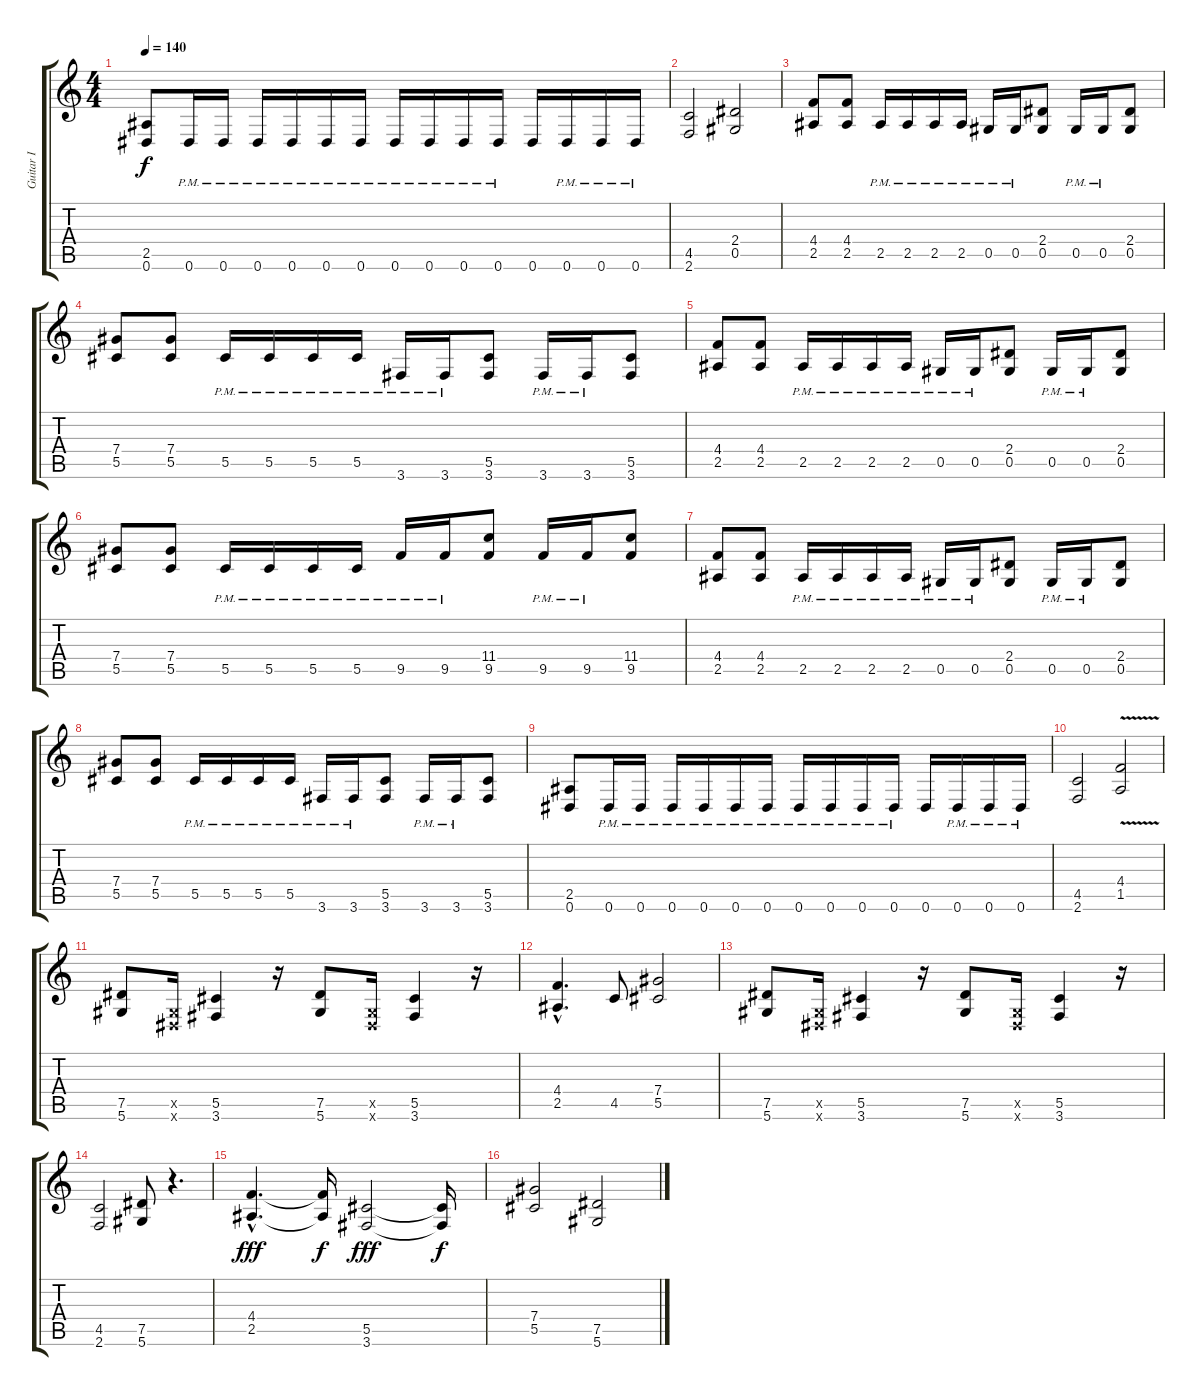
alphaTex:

\track ("Guitar I" "Guitar I") {instrument distortionguitar}
\staff {score tabs}
\tuning (Eb4 Bb3 Gb3 Db3 Ab2 Eb2) {hide}
\ts (4 4)
\tempo 140
\clef g2
\ks c
(2.5 0.6).8{dy f} 0.6{pm}.16 0.6{pm}.16 0.6{pm}.16 0.6{pm}.16 0.6{pm}.16 0.6{pm}.16 0.6{pm}.16 0.6{pm}.16 0.6{pm}.16 0.6{pm}.16 0.6.16 0.6{pm}.16 0.6{pm}.16 0.6{pm}.16 |
(4.5 2.6).2 (2.4 0.5).2 |
(4.4 2.5).8 (4.4 2.5).8 2.5{pm}.16 2.5{pm}.16 2.5{pm}.16 2.5{pm}.16 0.5{pm}.16 0.5{pm}.16 (2.4 0.5).8 0.5{pm}.16 0.5{pm}.16 (2.4 0.5).8 |
(7.4 5.5).8 (7.4 5.5).8 5.5{pm}.16 5.5{pm}.16 5.5{pm}.16 5.5{pm}.16 3.6{pm}.16 3.6{pm}.16 (5.5 3.6).8 3.6{pm}.16 3.6{pm}.16 (5.5 3.6).8 |
(4.4 2.5).8 (4.4 2.5).8 2.5{pm}.16 2.5{pm}.16 2.5{pm}.16 2.5{pm}.16 0.5{pm}.16 0.5{pm}.16 (2.4 0.5).8 0.5{pm}.16 0.5{pm}.16 (2.4 0.5).8 |
(7.4 5.5).8 (7.4 5.5).8 5.5{pm}.16 5.5{pm}.16 5.5{pm}.16 5.5{pm}.16 9.5{pm}.16 9.5{pm}.16 (11.4 9.5).8 9.5{pm}.16 9.5{pm}.16 (11.4 9.5).8 |
(4.4 2.5).8 (4.4 2.5).8 2.5{pm}.16 2.5{pm}.16 2.5{pm}.16 2.5{pm}.16 0.5{pm}.16 0.5{pm}.16 (2.4 0.5).8 0.5{pm}.16 0.5{pm}.16 (2.4 0.5).8 |
(7.4 5.5).8 (7.4 5.5).8 5.5{pm}.16 5.5{pm}.16 5.5{pm}.16 5.5{pm}.16 3.6{pm}.16 3.6{pm}.16 (5.5 3.6).8 3.6{pm}.16 3.6{pm}.16 (5.5 3.6).8 |
(2.5 0.6).8 0.6{pm}.16 0.6{pm}.16 0.6{pm}.16 0.6{pm}.16 0.6{pm}.16 0.6{pm}.16 0.6{pm}.16 0.6{pm}.16 0.6{pm}.16 0.6{pm}.16 0.6.16 0.6{pm}.16 0.6{pm}.16 0.6{pm}.16 |
(4.5 2.6).2 (4.4 1.5{v}).2 |
(7.5 5.6).8 (0.5{x} 0.6{x}).16 (5.5 3.6).4 r.16 (7.5 5.6).8 (0.5{x} 0.6{x}).16 (5.5 3.6).4 r.16 |
(4.4{hac} 2.5{hac}).4{d} 4.5.8 (7.4 5.5).2 |
(7.5 5.6).8 (0.5{x} 0.6{x}).16 (5.5 3.6).4 r.16 (7.5 5.6).8 (0.5{x} 0.6{x}).16 (5.5 3.6).4 r.16 |
(4.5 2.6).2 (7.5 5.6).8 r.4{d} |
(4.4{hac} 2.5{hac}).4{d dy fff} (4.4{t} 2.5{t}).16{dy f} (5.5 3.6).2{dy fff} (5.5{t} 3.6{t}).16{dy f} |
(7.4 5.5).2 (7.5 5.6).2
